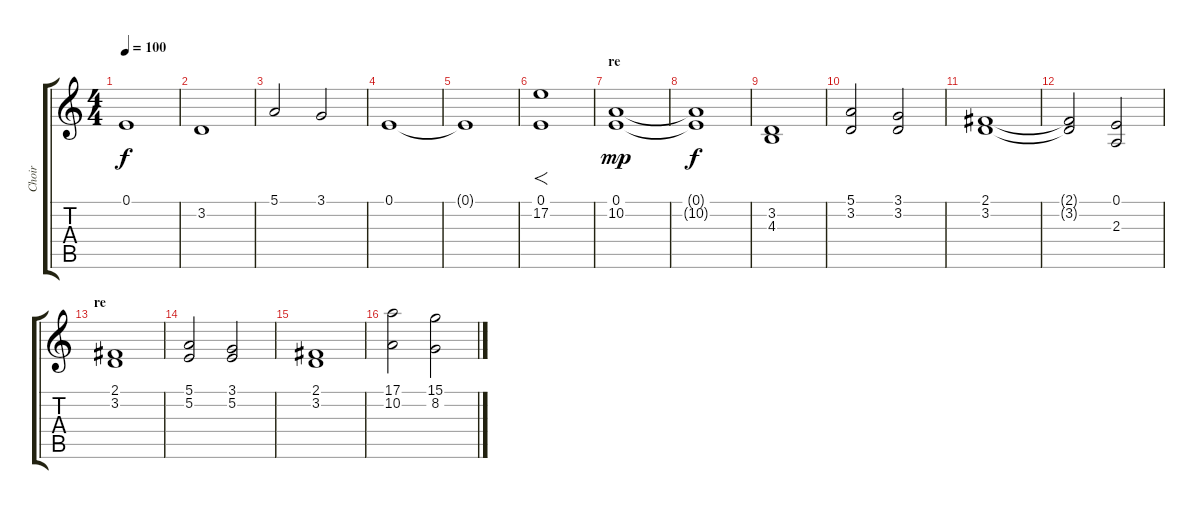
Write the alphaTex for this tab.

\track ("Choir" "Choir") {instrument choiraahs}
\staff {score tabs}
\tuning (E4 B3 G3 D3 A2 E2) {hide}
\ts (4 4)
\tempo 100
\clef g2
\ks c
0.1{t}.1{dy f} |
3.2.1 |
5.1.2 3.1.2 |
0.1.1 |
0.1{t}.1 |
(0.1 17.2).1{f} |
\section ("" "re")
(0.1 10.2).1{dy mp} |
(0.1{t} 10.2{t}).1{dy f} |
(3.2 4.3).1 |
(5.1 3.2).2 (3.1 3.2).2 |
(2.1 3.2).1 |
(2.1{t} 3.2{t}).2 (0.1 2.3).2 |
\section ("" "re")
(2.1 3.2).1 |
(5.1 5.2).2 (3.1 5.2).2 |
(2.1 3.2).1 |
(17.1 10.2).2 (15.1 8.2).2
